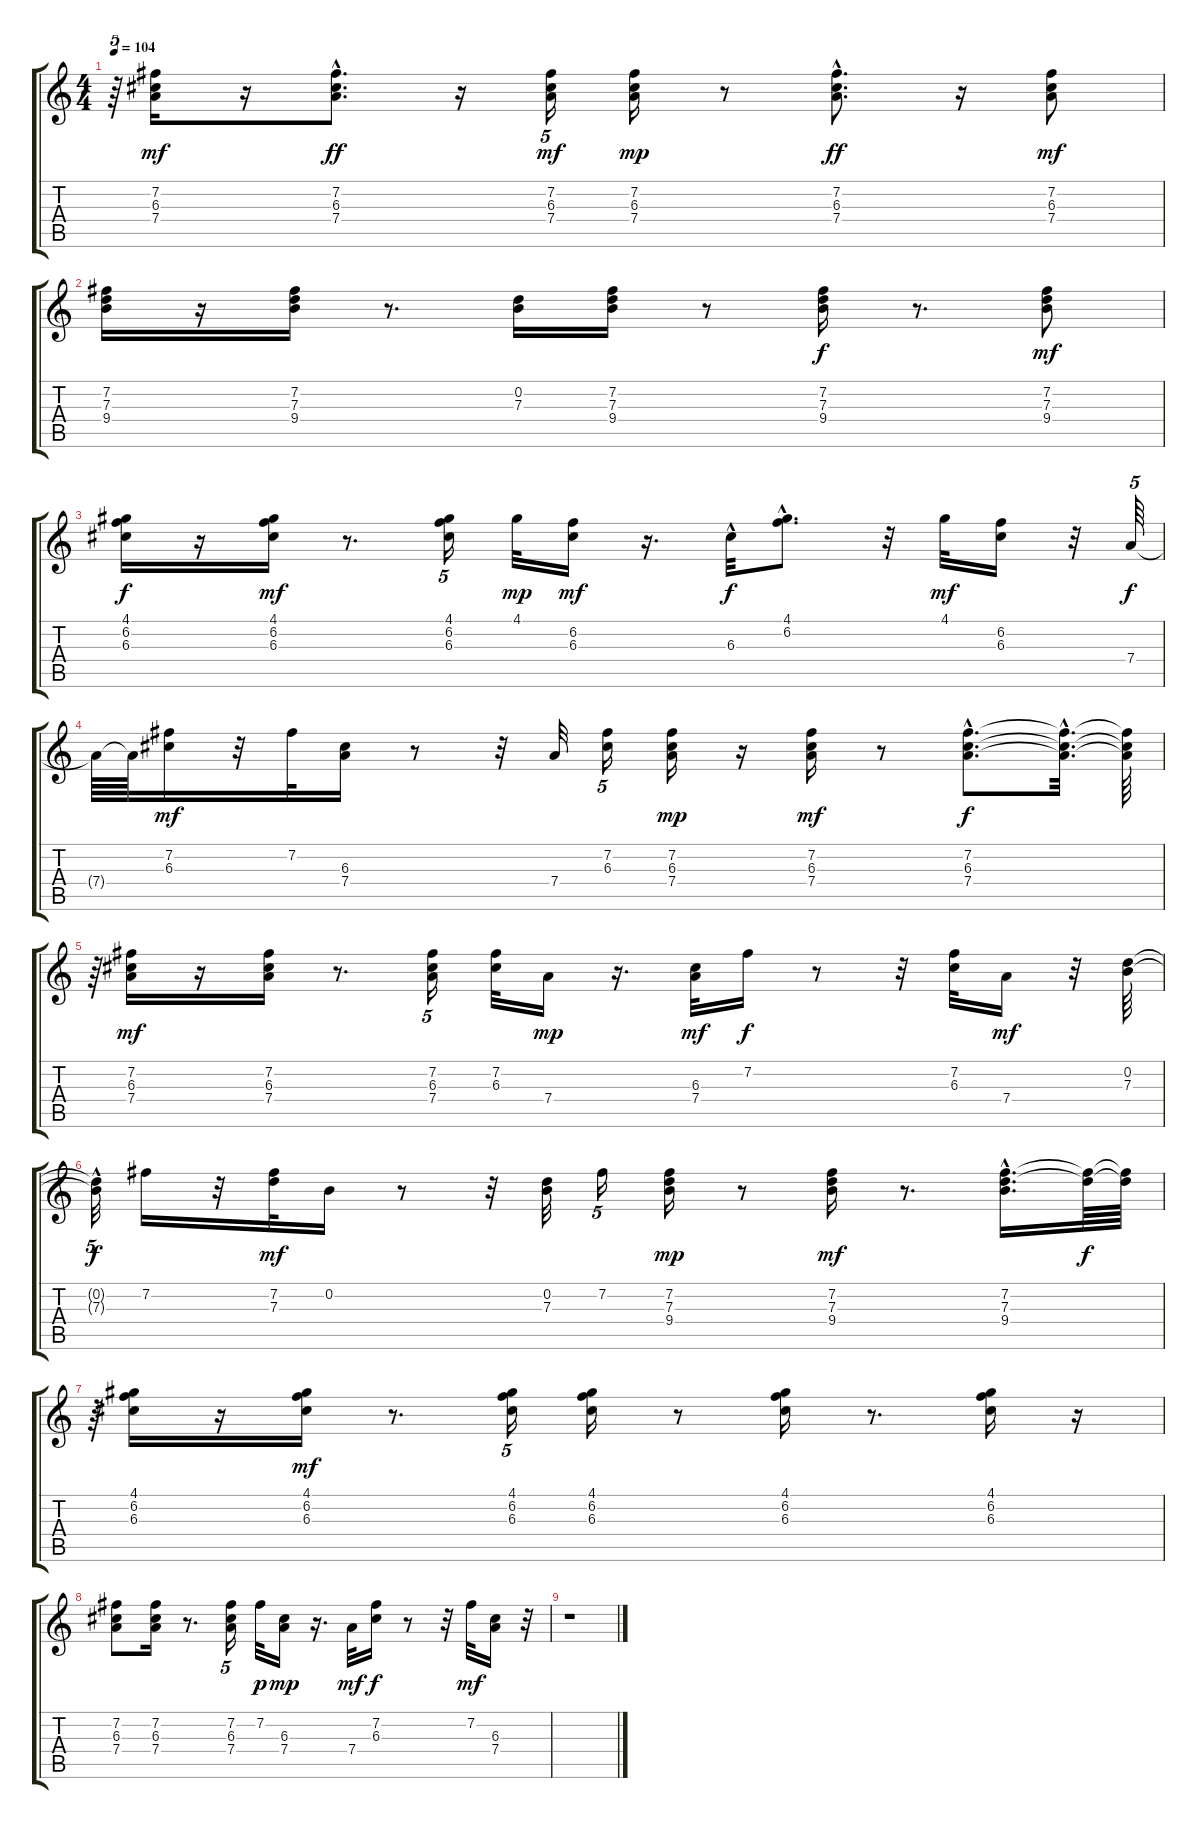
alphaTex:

\track "" {instrument acousticguitarsteel}
\staff {score tabs}
\tuning (E4 B3 G3 D3 A2 E2) {hide}
\ts (4 4)
\tempo 104
\clef g2
\ks c
r.64{tu (5 4) dy mf} (7.2 6.3 7.4).16 r.16 (7.2{hac} 6.3{hac} 7.4{hac}).8{d dy ff} r.16 (7.2 6.3 7.4).16{tu (5 4) dy mf} (7.2 6.3 7.4).16{dy mp} r.8 (7.2{hac} 6.3{hac} 7.4{hac}).8{d dy ff} r.16 (7.2 6.3 7.4).8{dy mf} |
(7.2 7.3 9.4).16 r.16 (7.2 7.3 9.4).16 r.8{d} (0.2 7.3).16 (7.2 7.3 9.4).16 r.8 (7.2 7.3 9.4).16{dy f} r.8{d} (7.2 7.3 9.4).8{dy mf} |
(4.1 6.2 6.3).16{dy f} r.16 (4.1 6.2 6.3).16{dy mf} r.8{d} (4.1 6.2 6.3).16{tu (5 4)} 4.1.32{dy mp} (6.2 6.3).16{dy mf} r.16{d} 6.3{hac}.32{dy f} (4.1{hac} 6.2{hac}).8{d} r.32 4.1.32{dy mf} (6.2 6.3).16 r.32 7.4.64{tu (5 4) dy f} |
7.4{t}.64 7.4{t}.64 (7.2 6.3).16{dy mf} r.32 7.2.32 (6.3 7.4).16 r.8 r.32 7.4.32 (7.2 6.3).16{tu (5 4)} (7.2 6.3 7.4).16{dy mp} r.16 (7.2 6.3 7.4).16{dy mf} r.8 (7.2{hac} 6.3{hac} 7.4{hac}).8{d dy f} (7.2{hac t} 6.3{hac t} 7.4{hac t}).32{d} (7.2{t} 6.3{t} 7.4{t}).64 |
r.64 (7.2 6.3 7.4).16{dy mf} r.16 (7.2 6.3 7.4).16 r.8{d} (7.2 6.3 7.4).16{tu (5 4)} (7.2 6.3).32 7.4.16{dy mp} r.16{d} (6.3 7.4).32{dy mf} 7.2.16{dy f} r.8 r.32 (7.2 6.3).32 7.4.16{dy mf} r.32 (0.2 7.3).64 |
(0.2{hac t} 7.3{hac t}).32{tu (5 4) dy f} 7.2.16 r.32 (7.2 7.3).32{dy mf} 0.2.16 r.8 r.32 (0.2 7.3).32 7.2.16{tu (5 4)} (7.2 7.3 9.4).16{dy mp} r.8 (7.2 7.3 9.4).16{dy mf} r.8{d} (7.2{hac} 7.3{hac} 9.4).16{d} (7.2{t} 7.3{t}).64{dy f} (7.2{t} 7.3{t}).64 |
r.64{tu (5 4)} (4.1 6.2 6.3).16 r.16 (4.1 6.2 6.3).16{dy mf} r.8{d} (4.1 6.2 6.3).16{tu (5 4)} (4.1 6.2 6.3).16 r.8 (4.1 6.2 6.3).16 r.8{d} (4.1 6.2 6.3).16 r.16 |
(7.2 6.3 7.4).8 (7.2 6.3 7.4).16 r.8{d} (7.2 6.3 7.4).16{tu (5 4)} 7.2.32{dy p} (6.3 7.4).16{dy mp} r.16{d} 7.4.32{dy mf} (7.2 6.3).16{dy f} r.8 r.32 7.2.32{dy mf} (6.3 7.4).16 r.32 |
r.1
